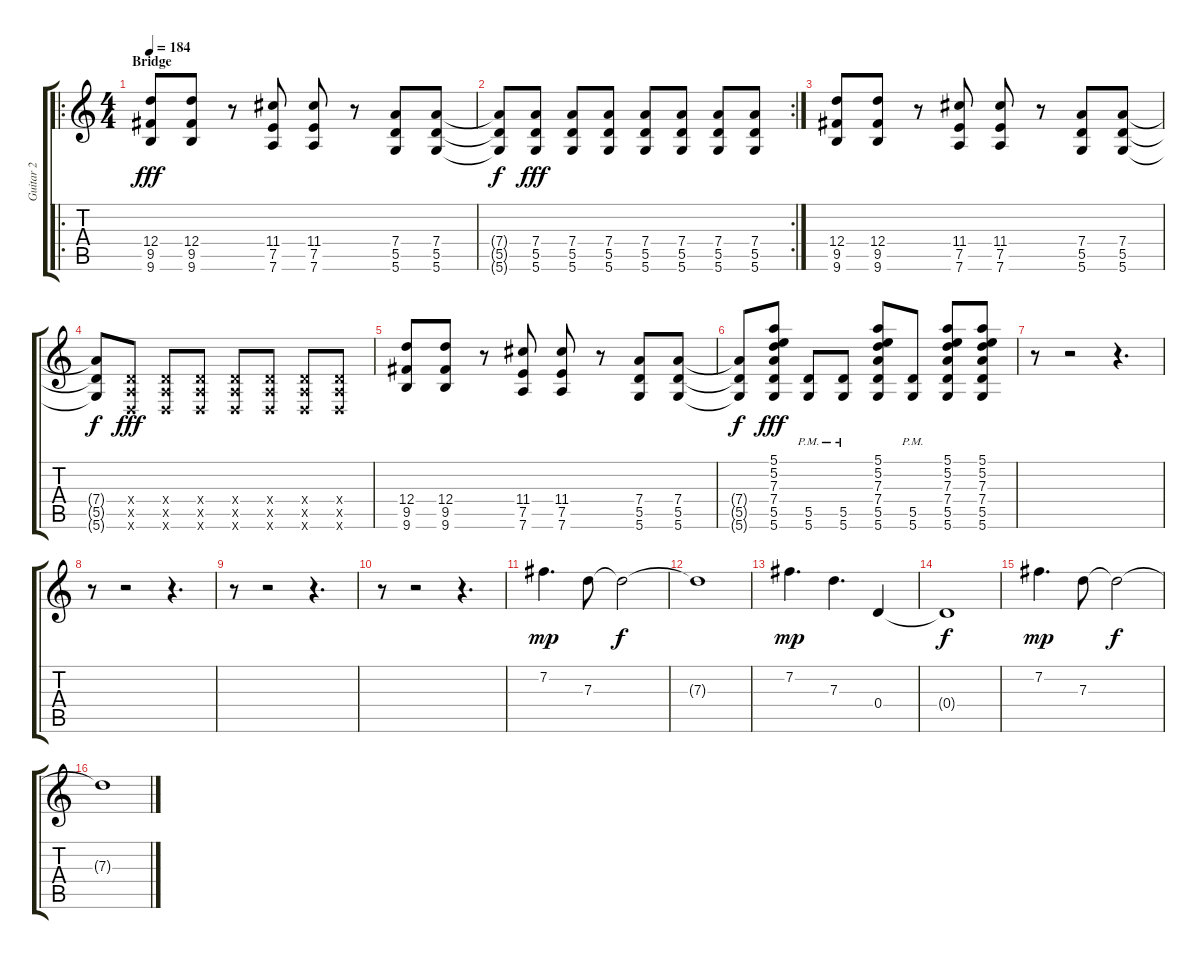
\track ("Guitar 2" "Guitar 2") {instrument electricguitarclean}
\staff {score tabs}
\tuning (E4 B3 G3 D3 A2 D2) {hide}
\ro
\ts (4 4)
\section ("" "Bridge")
\tempo 184
\clef g2
\ks c
(12.4 9.5 9.6).8{dy fff} (12.4 9.5 9.6).8 r.8 (11.4 7.5 7.6).8 (11.4 7.5 7.6).8 r.8 (7.4 5.5 5.6).8 (7.4 5.5 5.6).8 |
\rc 2
(7.4{t} 5.5{t} 5.6{t}).8{dy f} (7.4 5.5 5.6).8{dy fff} (7.4 5.5 5.6).8 (7.4 5.5 5.6).8 (7.4 5.5 5.6).8 (7.4 5.5 5.6).8 (7.4 5.5 5.6).8 (7.4 5.5 5.6).8 |
(12.4 9.5 9.6).8 (12.4 9.5 9.6).8 r.8 (11.4 7.5 7.6).8 (11.4 7.5 7.6).8 r.8 (7.4 5.5 5.6).8 (7.4 5.5 5.6).8 |
(7.4{t} 5.5{t} 5.6{t}).8{dy f} (0.4{x} 0.5{x} 0.6{x}).8{dy fff} (0.4{x} 0.5{x} 0.6{x}).8 (0.4{x} 0.5{x} 0.6{x}).8 (0.4{x} 0.5{x} 0.6{x}).8 (0.4{x} 0.5{x} 0.6{x}).8 (0.4{x} 0.5{x} 0.6{x}).8 (0.4{x} 0.5{x} 0.6{x}).8 |
(12.4 9.5 9.6).8 (12.4 9.5 9.6).8 r.8 (11.4 7.5 7.6).8 (11.4 7.5 7.6).8 r.8 (7.4 5.5 5.6).8 (7.4 5.5 5.6).8 |
(7.4{t} 5.5{t} 5.6{t}).8{dy f} (5.1 5.2 7.3 7.4 5.5 5.6).8{dy fff} (5.5{pm} 5.6{pm}).8 (5.5{pm} 5.6{pm}).8 (5.1 5.2 7.3 7.4 5.5 5.6).8 (5.5{pm} 5.6{pm}).8 (5.1 5.2 7.3 7.4 5.5 5.6).8 (5.1 5.2 7.3 7.4 5.5 5.6).8 |
r.8 r.2 r.4{d} |
r.8 r.2 r.4{d} |
r.8 r.2 r.4{d} |
r.8 r.2 r.4{d} |
7.2.4{d dy mp} 7.3.8 7.3{t}.2{dy f} |
7.3{t}.1 |
7.2.4{d dy mp} 7.3.4{d} 0.4.4 |
0.4{t}.1{dy f} |
7.2.4{d dy mp} 7.3.8 7.3{t}.2{dy f} |
7.3{t}.1
